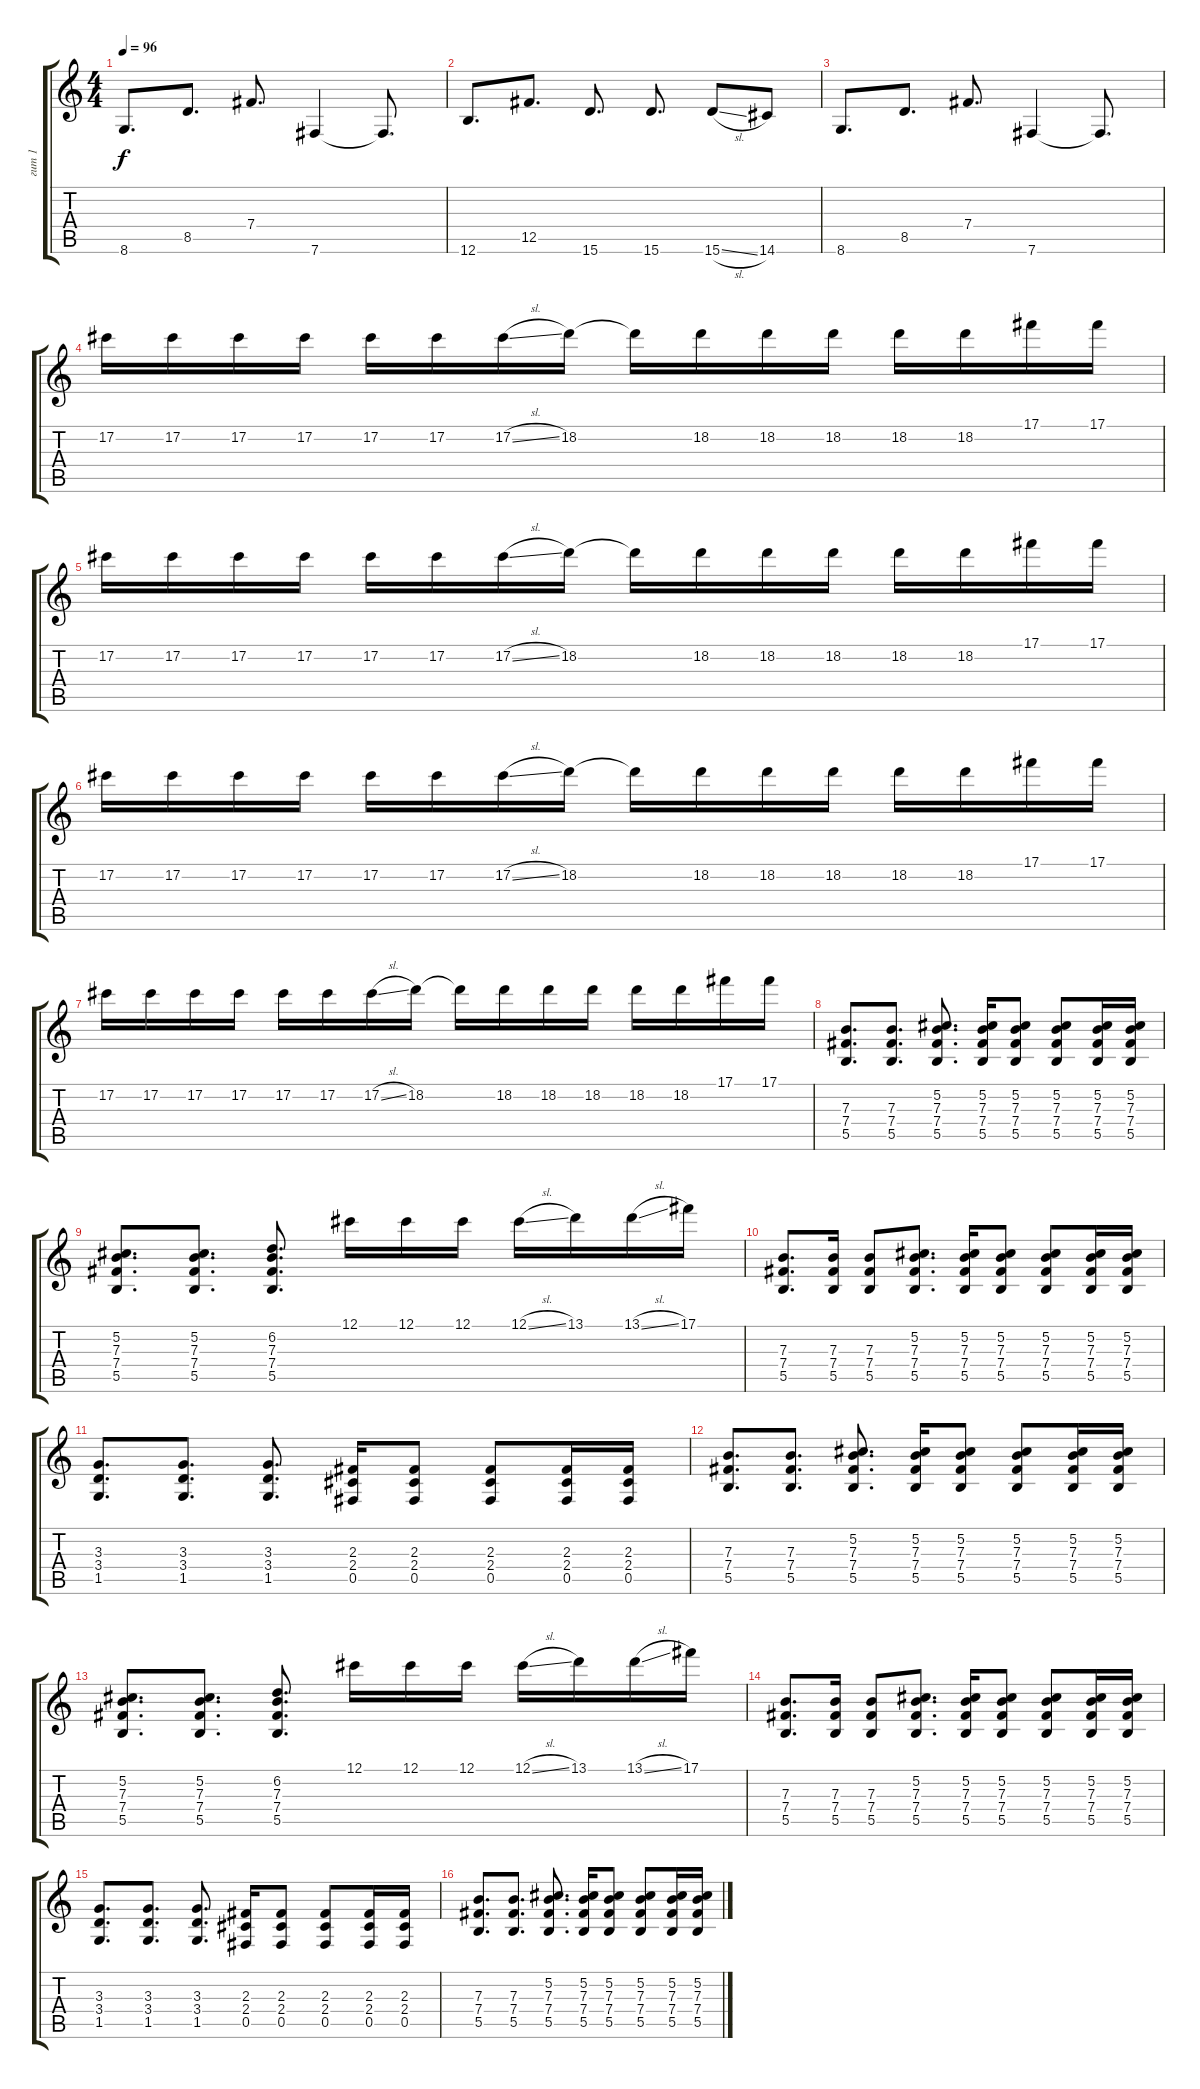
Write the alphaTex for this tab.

\track ("гит 1" "гит 1") {instrument overdrivenguitar}
\staff {score tabs}
\tuning (Db4 Ab3 E3 B2 Gb2 B1) {hide}
\ts (4 4)
\tempo 96
\clef g2
\ks c
8.6.8{d dy f} 8.5.8{d} 7.4.8{d} 7.6.4 7.6{t}.8{d} |
12.6.8{d} 12.5.8{d} 15.6.8{d} 15.6.8{d} 15.6{sl}.8 14.6.8 |
8.6.8{d} 8.5.8{d} 7.4.8{d} 7.6.4 7.6{t}.8{d} |
17.2.16{instrument electricguitarclean} 17.2.16 17.2.16 17.2.16 17.2.16 17.2.16 17.2{sl}.16 18.2.16 18.2{t}.16 18.2.16 18.2.16 18.2.16 18.2.16 18.2.16 17.1.16 17.1.16 |
17.2.16 17.2.16 17.2.16 17.2.16 17.2.16 17.2.16 17.2{sl}.16 18.2.16 18.2{t}.16 18.2.16 18.2.16 18.2.16 18.2.16 18.2.16 17.1.16 17.1.16 |
17.2.16 17.2.16 17.2.16 17.2.16 17.2.16 17.2.16 17.2{sl}.16 18.2.16 18.2{t}.16 18.2.16 18.2.16 18.2.16 18.2.16 18.2.16 17.1.16 17.1.16 |
17.2.16 17.2.16 17.2.16 17.2.16 17.2.16 17.2.16 17.2{sl}.16 18.2.16 18.2{t}.16 18.2.16 18.2.16 18.2.16 18.2.16 18.2.16 17.1.16 17.1.16 |
(7.3 7.4 5.5).8{d} (7.3 7.4 5.5).8{d} (5.2 7.3 7.4 5.5).8{d} (5.2 7.3 7.4 5.5).16 (5.2 7.3 7.4 5.5).8 (5.2 7.3 7.4 5.5).8 (5.2 7.3 7.4 5.5).16 (5.2 7.3 7.4 5.5).16 |
(5.2 7.3 7.4 5.5).8{d} (5.2 7.3 7.4 5.5).8{d} (6.2 7.3 7.4 5.5).8{d} 12.1.16 12.1.16 12.1.16 12.1{sl}.16 13.1.16 13.1{sl}.16 17.1.16 |
(7.3 7.4 5.5).8{d} (7.3 7.4 5.5).16 (7.3 7.4 5.5).8 (5.2 7.3 7.4 5.5).8{d} (5.2 7.3 7.4 5.5).16 (5.2 7.3 7.4 5.5).8 (5.2 7.3 7.4 5.5).8 (5.2 7.3 7.4 5.5).16 (5.2 7.3 7.4 5.5).16 |
(3.3 3.4 1.5).8{d} (3.3 3.4 1.5).8{d} (3.3 3.4 1.5).8{d} (2.3 2.4 0.5).16 (2.3 2.4 0.5).8 (2.3 2.4 0.5).8 (2.3 2.4 0.5).16 (2.3 2.4 0.5).16 |
(7.3 7.4 5.5).8{d} (7.3 7.4 5.5).8{d} (5.2 7.3 7.4 5.5).8{d} (5.2 7.3 7.4 5.5).16 (5.2 7.3 7.4 5.5).8 (5.2 7.3 7.4 5.5).8 (5.2 7.3 7.4 5.5).16 (5.2 7.3 7.4 5.5).16 |
(5.2 7.3 7.4 5.5).8{d} (5.2 7.3 7.4 5.5).8{d} (6.2 7.3 7.4 5.5).8{d} 12.1.16 12.1.16 12.1.16 12.1{sl}.16 13.1.16 13.1{sl}.16 17.1.16 |
(7.3 7.4 5.5).8{d} (7.3 7.4 5.5).16 (7.3 7.4 5.5).8 (5.2 7.3 7.4 5.5).8{d} (5.2 7.3 7.4 5.5).16 (5.2 7.3 7.4 5.5).8 (5.2 7.3 7.4 5.5).8 (5.2 7.3 7.4 5.5).16 (5.2 7.3 7.4 5.5).16 |
(3.3 3.4 1.5).8{d} (3.3 3.4 1.5).8{d} (3.3 3.4 1.5).8{d} (2.3 2.4 0.5).16 (2.3 2.4 0.5).8 (2.3 2.4 0.5).8 (2.3 2.4 0.5).16 (2.3 2.4 0.5).16 |
(7.3 7.4 5.5).8{d} (7.3 7.4 5.5).8{d} (5.2 7.3 7.4 5.5).8{d} (5.2 7.3 7.4 5.5).16 (5.2 7.3 7.4 5.5).8 (5.2 7.3 7.4 5.5).8 (5.2 7.3 7.4 5.5).16 (5.2 7.3 7.4 5.5).16
